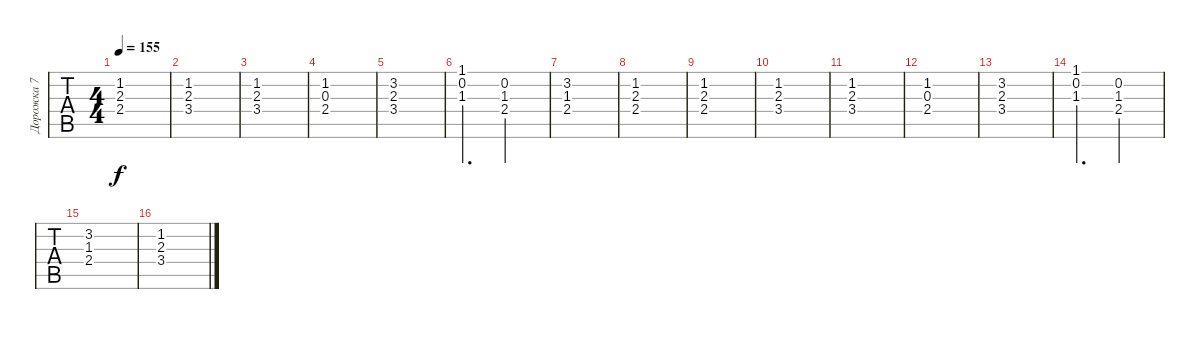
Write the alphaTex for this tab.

\track ("Дорожка 7" "Дорожка 7") {instrument acousticguitarsteel}
\staff {tabs}
\tuning (E4 B3 G3 D3 A2 E2) {hide}
\ts (4 4)
\tempo 155
\clef g2
\ks c
(1.2 2.3 2.4).1{dy f} |
(1.2 2.3 3.4).1 |
(1.2 2.3 3.4).1 |
(1.2 0.3 2.4).1 |
(3.2 2.3 3.4).1 |
(1.1 0.2 1.3).4{d} (0.2 1.3 2.4).2 |
(3.2 1.3 2.4).1 |
(1.2 2.3 2.4).1 |
(1.2 2.3 2.4).1 |
(1.2 2.3 3.4).1 |
(1.2 2.3 3.4).1 |
(1.2 0.3 2.4).1 |
(3.2 2.3 3.4).1 |
(1.1 0.2 1.3).4{d} (0.2 1.3 2.4).2 |
(3.2 1.3 2.4).1 |
(1.2 2.3 3.4).1
